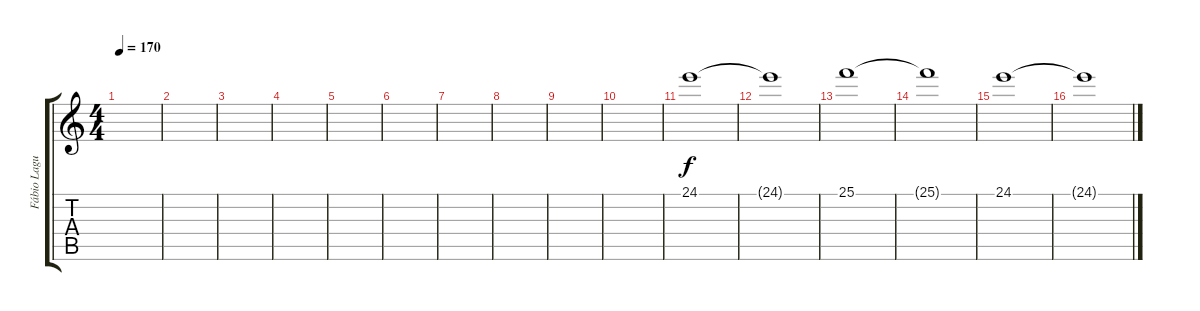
\track ("Fábio Laguna" "Fábio Lagu") {instrument stringensemble1}
\staff {score tabs}
\tuning (E4 B3 G3 D3 A2 E2) {hide}
\ts (4 4)
\tempo 170
\clef g2
\ks c
|
|
|
|
|
|
|
|
|
|
24.1.1{volume 9} |
24.1{t}.1 |
25.1.1 |
25.1{t}.1 |
24.1.1 |
24.1{t}.1
